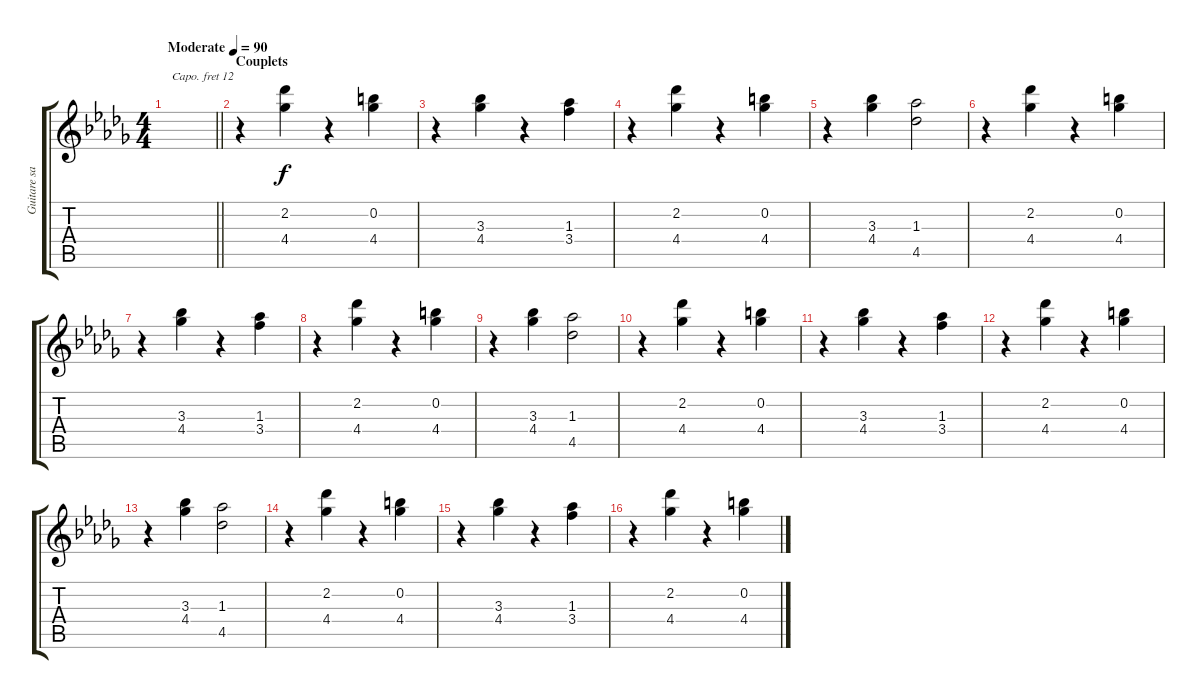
\track ("Guitare saturée" "Guitare sa") {instrument overdrivenguitar}
\staff {score tabs}
\capo 12
\tuning (E4 B3 G3 D3 A2 E2) {hide}
\ts (4 4)
\tempo (90 "Moderate")
\clef g2
\barLineRight lightlight
\ks db
|
\section ("" "Couplets")
r.4{volume 9} (2.2 4.4).4 r.4 (0.2 4.4).4 |
r.4 (3.3 4.4).4 r.4 (1.3 3.4).4 |
r.4 (2.2 4.4).4 r.4 (0.2 4.4).4 |
r.4 (3.3 4.4).4 (1.3 4.5).2 |
r.4 (2.2 4.4).4 r.4 (0.2 4.4).4 |
r.4 (3.3 4.4).4 r.4 (1.3 3.4).4 |
r.4 (2.2 4.4).4 r.4 (0.2 4.4).4 |
r.4 (3.3 4.4).4 (1.3 4.5).2 |
r.4 (2.2 4.4).4 r.4 (0.2 4.4).4 |
r.4 (3.3 4.4).4 r.4 (1.3 3.4).4 |
r.4 (2.2 4.4).4 r.4 (0.2 4.4).4 |
r.4 (3.3 4.4).4 (1.3 4.5).2 |
r.4 (2.2 4.4).4 r.4 (0.2 4.4).4 |
r.4 (3.3 4.4).4 r.4 (1.3 3.4).4 |
r.4{volume 11} (2.2 4.4).4 r.4 (0.2 4.4).4
